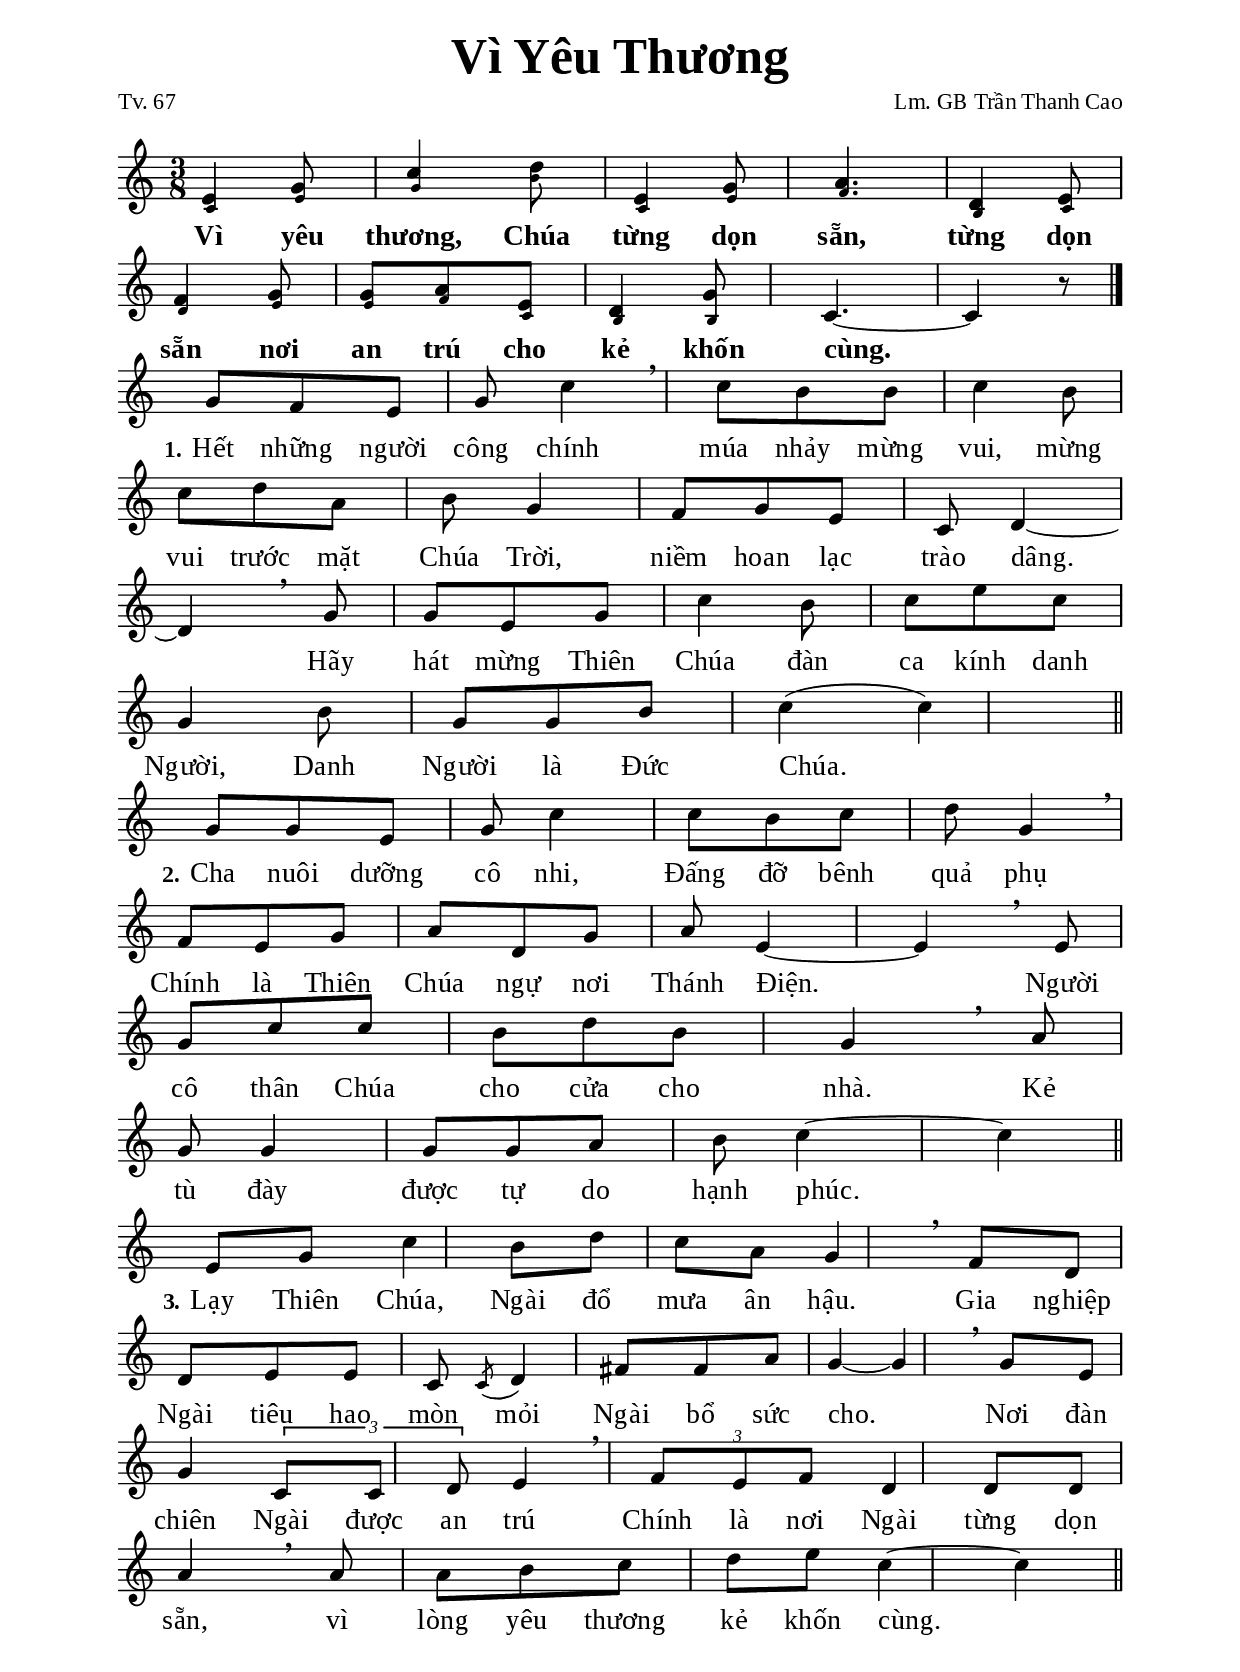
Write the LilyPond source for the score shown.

% Cài đặt chung
\version "2.22.1"
\include "english.ly"

\header {
  title = \markup { \fontsize #3 "Vì Yêu Thương" }
  poet = "Tv. 67"
  composer = "Lm. GB Trần Thanh Cao"
  arranger = " "
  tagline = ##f
}

% Nhạc điệp khúc
nhacDiepKhucSop = \relative c' {
  e4 g8 |
  c4 d8 |
  e,4 g8 |
  a4. |
  d,4 e8 |
  f4 g8 |
  g a e |
  d4 g8 |
  c,4. ~ |
  c4 r8 \bar "|."
}

nhacDiepKhucBas = \relative c' {
  c4 e8 |
  g4 b8 |
  c,4 e8 |
  f4. |
  b,4 c8 |
  d4 e8 |
  e f c |
  b4 b8 |
  c4. ~ |
  c4 r8
}

% Nhạc phiên khúc
nhacPhienKhucMot = \relative c'' {
  g8 f e g c4 \breathe
  c8 b b c4 b8 c d a b g4
  f8 g e c d4 ~ d \breathe
  g8 g e g c4 b8 c e c g4
  b8 g g b c4 (c) \bar "||"
}

nhacPhienKhucHai = \relative c'' {
  g8 g e g c4
  c8 b c d g,4 \breathe
  f8 e g a d, g a e4 ~ e \breathe
  e8 g c c b d b g4 \breathe
  a8 g g4 g8 g a b c4 ~ c \bar "||"
}

nhacPhienKhucBa = \relative c' {
  e8 g c4
  b8 d c a g4 \breathe
  f8 d d e e c \acciaccatura c8 d4
  fs8 fs a g4 ~ g \breathe
  g8 e g4 \tuplet 3/2 { c,8 c d } e4 \breathe
  \tuplet 3/2 { f8 e f } d4 d8 d a'4 \breathe
  a8 a b c d e c4 ~ c \bar "||"
}

% Lời điệp khúc
loiDiepKhuc = \lyricmode {
  Vì yêu thương, Chúa từng dọn sẵn,
  từng dọn sẵn nơi an trú cho kẻ khốn cùng.
}

% Lời phiên khúc
loiPhienKhucMot = \lyricmode {
  \set stanza = #"1."
  Hết những người công chính múa nhảy mừng vui,
  mừng vui trước mặt Chúa Trời,
  niềm hoan lạc trào dâng.
  Hãy hát mừng Thiên Chúa đàn ca kính danh Người,
  Danh Người là Đức Chúa.
}

loiPhienKhucHai = \lyricmode {
  \set stanza = #"2."
  Cha nuôi dưỡng cô nhi, Đấng đỡ bênh quả phụ
  Chính là Thiên Chúa ngự nơi Thánh Điện.
  Người cô thân Chúa cho cửa cho nhà.
  Kẻ tù đày được tự do hạnh phúc.
}

loiPhienKhucBa = \lyricmode {
  \set stanza = #"3."
  Lạy Thiên Chúa, Ngài đổ mưa ân hậu.
  Gia nghiệp Ngài tiêu hao mòn mỏi Ngài bổ sức cho.
  Nơi đàn chiên Ngài được an trú
  Chính là nơi Ngài từng dọn sẵn,
  vì lòng yêu thương kẻ khốn cùng.
}

% Dàn trang
\paper {
  #(set-paper-size "a4")
  top-margin = 15\mm
  bottom-margin = 10\mm
  left-margin = 20\mm
  right-margin = 20\mm
  indent = #0
  #(define fonts
    (make-pango-font-tree
      "Liberation Serif"
      "Liberation Serif"
      "Liberation Serif"
      (/ 20 20)))
  page-count = #1
  system-system-spacing = #'((basic-distance . 11.5)
                             (minimum-distance . 11.5)
                             (padding . 1))
  score-system-spacing = #'((basic-distance . 11.5)
                             (minimum-distance . 11.5)
                             (padding . 1))
}

% Thiết lập tông và nhịp
TongNhip = { \key c \major \time 3/8 }

% Đổi kích thước nốt cho bè phụ
notBePhu =
#(define-music-function (font-size music) (number? ly:music?)
   (for-some-music
     (lambda (m)
       (if (music-is-of-type? m 'rhythmic-event)
           (begin
             (set! (ly:music-property m 'tweaks)
                   (cons `(font-size . ,font-size)
                         (ly:music-property m 'tweaks)))
             #t)
           #f))
     music)
   music)

\score {
  \new ChoirStaff <<
    \new Staff = diepKhuc \with {
        \consists "Merge_rests_engraver"
        %\magnifyStaff #(magstep +1)
        printPartCombineTexts = ##f
      }
      <<
      \new Voice \TongNhip \partCombine 
        \nhacDiepKhucSop
        \notBePhu -3 { \nhacDiepKhucBas }
      \new NullVoice = nhacThamChieu \nhacDiepKhucSop
      \new Lyrics \with {
          \override VerticalAxisGroup.
            nonstaff-relatedstaff-spacing.padding = #1
          \override VerticalAxisGroup.
            nonstaff-unrelatedstaff-spacing.padding = #1
        }
        \lyricsto nhacThamChieu \loiDiepKhuc
      >>
  >>
  \layout {
    ragged-last = ##f
    \override Lyrics.LyricText.font-series = #'bold
    \override Lyrics.LyricText.font-size = #+2
    \override Lyrics.LyricSpace.minimum-distance = #4.0
    \override Score.BarNumber.break-visibility = ##(#f #f #f)
    \override Score.SpacingSpanner.uniform-stretching = ##t
  }
}

\score {
  \new ChoirStaff <<
    \new Staff = phienKhuc \with {
        %\magnifyStaff #(magstep +1)
      }
      <<
      \new Voice = beSop {
        \key c \major \time 3/8 \nhacPhienKhucMot
      }
    >>
    \new Lyrics \with {
          \override VerticalAxisGroup.
            nonstaff-relatedstaff-spacing.padding = #1
          \override VerticalAxisGroup.
            nonstaff-unrelatedstaff-spacing.padding = #1
        }
        \lyricsto beSop \loiPhienKhucMot
  >>
  \layout {
    \override Staff.TimeSignature.transparent = ##t
    \override Lyrics.LyricText.font-size = #+2
    \override Lyrics.LyricSpace.minimum-distance = #2.5
    \override Score.BarNumber.break-visibility = ##(#f #f #f)
    \override Score.SpacingSpanner.uniform-stretching = ##t
    \set Score.barAlways = ##t
    \set Score.defaultBarType = ""
  } 
}

\score {
  \new ChoirStaff <<
    \new Staff = phienKhuc \with {
        %\magnifyStaff #(magstep +1)
      }
      <<
      \new Voice = beSop {
        \key c \major \time 3/8 \nhacPhienKhucHai
      }
    >>
    \new Lyrics \with {
          \override VerticalAxisGroup.
            nonstaff-relatedstaff-spacing.padding = #1
          \override VerticalAxisGroup.
            nonstaff-unrelatedstaff-spacing.padding = #1
        }
        \lyricsto beSop \loiPhienKhucHai
  >>
  \layout {
    \override Staff.TimeSignature.transparent = ##t
    \override Lyrics.LyricText.font-size = #+2
    \override Lyrics.LyricSpace.minimum-distance = #3
    \override Score.BarNumber.break-visibility = ##(#f #f #f)
    \override Score.SpacingSpanner.uniform-stretching = ##t
    \set Score.barAlways = ##t
    \set Score.defaultBarType = ""
  } 
}

\score {
  \new ChoirStaff <<
    \new Staff = phienKhuc \with {
        %\magnifyStaff #(magstep +1)
      }
      <<
      \new Voice = beSop {
        \key c \major \time 3/8 \nhacPhienKhucBa
      }
    >>
    \new Lyrics \with {
          \override VerticalAxisGroup.
            nonstaff-relatedstaff-spacing.padding = #1
          \override VerticalAxisGroup.
            nonstaff-unrelatedstaff-spacing.padding = #1
        }
        \lyricsto beSop \loiPhienKhucBa
  >>
  \layout {
    \override Staff.TimeSignature.transparent = ##t
    \override Lyrics.LyricText.font-size = #+2
    \override Lyrics.LyricSpace.minimum-distance = #3.5
    \override Score.BarNumber.break-visibility = ##(#f #f #f)
    \override Score.SpacingSpanner.uniform-stretching = ##t
    \set Score.barAlways = ##t
    \set Score.defaultBarType = ""
  } 
}
